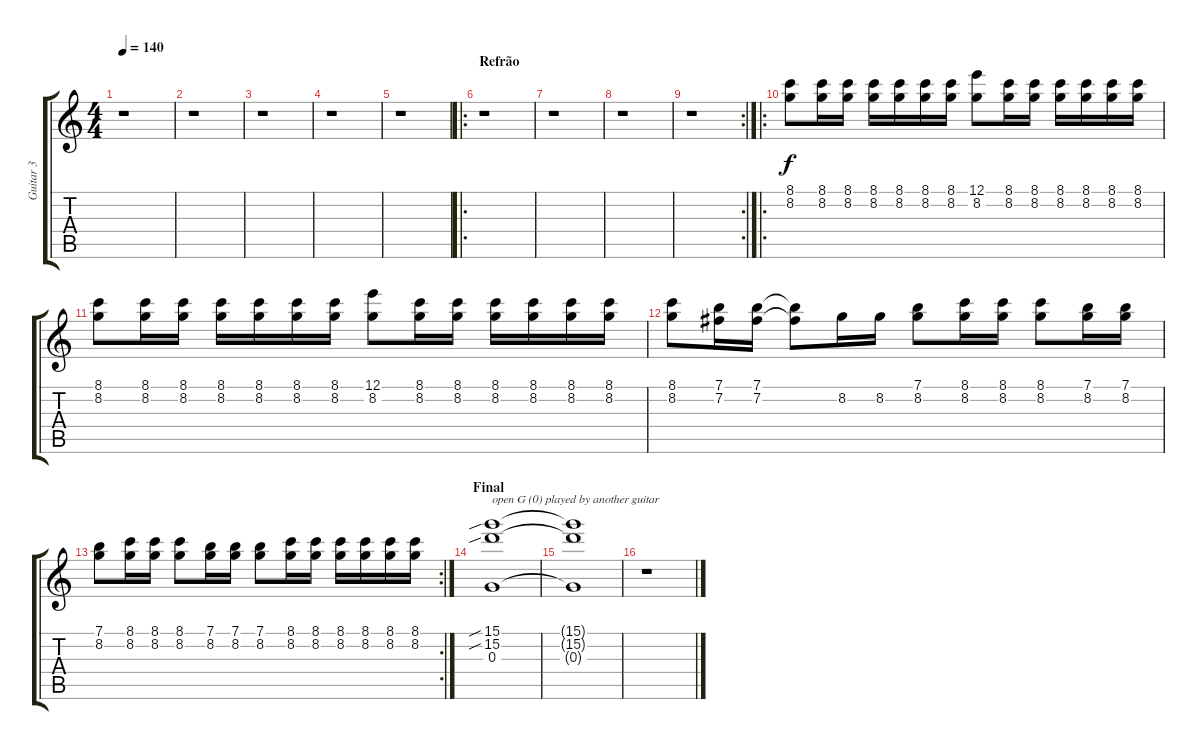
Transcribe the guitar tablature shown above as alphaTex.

\track ("Guitar 3" "Guitar 3") {instrument distortionguitar}
\staff {score tabs}
\tuning (E4 B3 G3 D3 A2 E2) {hide}
\ts (4 4)
\tempo 140
\clef g2
\ks c
r.1{dy f} |
r.1 |
r.1 |
r.1 |
r.1 |
\ro
\section ("" "Refrão")
r.1 |
r.1 |
r.1 |
\rc 2
r.1 |
\ro
(8.1 8.2).8 (8.1 8.2).16 (8.1 8.2).16 (8.1 8.2).16 (8.1 8.2).16 (8.1 8.2).16 (8.1 8.2).16 (12.1 8.2).8 (8.1 8.2).16 (8.1 8.2).16 (8.1 8.2).16 (8.1 8.2).16 (8.1 8.2).16 (8.1 8.2).16 |
(8.1 8.2).8 (8.1 8.2).16 (8.1 8.2).16 (8.1 8.2).16 (8.1 8.2).16 (8.1 8.2).16 (8.1 8.2).16 (12.1 8.2).8 (8.1 8.2).16 (8.1 8.2).16 (8.1 8.2).16 (8.1 8.2).16 (8.1 8.2).16 (8.1 8.2).16 |
(8.1 8.2).8 (7.1 7.2).16 (7.1 7.2).16 (7.1{t} 7.2{t}).8 8.2.16 8.2.16 (7.1 8.2).8 (8.1 8.2).16 (8.1 8.2).16 (8.1 8.2).8 (7.1 8.2).16 (7.1 8.2).16 |
\rc 2
(7.1 8.2).8 (8.1 8.2).16 (8.1 8.2).16 (8.1 8.2).8 (7.1 8.2).16 (7.1 8.2).16 (7.1 8.2).8 (8.1 8.2).16 (8.1 8.2).16 (8.1 8.2).16 (8.1 8.2).16 (8.1 8.2).16 (8.1 8.2).16 |
\section ("" "Final")
(15.1{sib} 15.2{sib} 0.3).1{txt "open G (0) played by another guitar"} |
(15.1{t} 15.2{t} 0.3{t}).1 |
r.1
